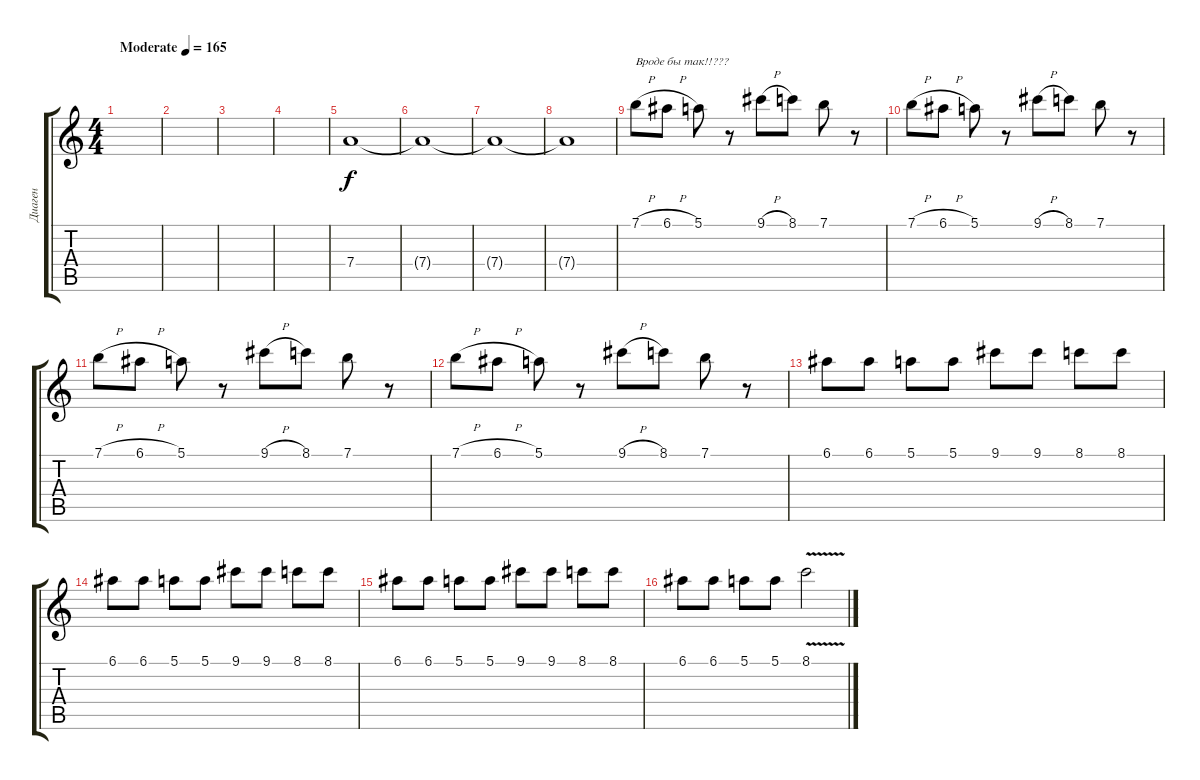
\track ("Диаген" "Диаген") {instrument overdrivenguitar}
\staff {score tabs}
\tuning (E4 B3 G3 D3 A2 E2) {hide}
\ts (4 4)
\tempo (165 "Moderate")
\clef g2
\ks c
|
|
|
|
7.4.1 |
7.4{t}.1 |
7.4{t}.1 |
7.4{t}.1 |
7.1{h}.8{txt "Вроде бы так!!???"} 6.1{h}.8 5.1.8 r.8 9.1{h}.8 8.1.8 7.1.8 r.8 |
7.1{h}.8 6.1{h}.8 5.1.8 r.8 9.1{h}.8 8.1.8 7.1.8 r.8 |
7.1{h}.8 6.1{h}.8 5.1.8 r.8 9.1{h}.8 8.1.8 7.1.8 r.8 |
7.1{h}.8 6.1{h}.8 5.1.8 r.8 9.1{h}.8 8.1.8 7.1.8 r.8 |
6.1.8 6.1.8 5.1.8 5.1.8 9.1.8 9.1.8 8.1.8 8.1.8 |
6.1.8 6.1.8 5.1.8 5.1.8 9.1.8 9.1.8 8.1.8 8.1.8 |
6.1.8 6.1.8 5.1.8 5.1.8 9.1.8 9.1.8 8.1.8 8.1.8 |
6.1.8 6.1.8 5.1.8 5.1.8 8.1{v}.2
